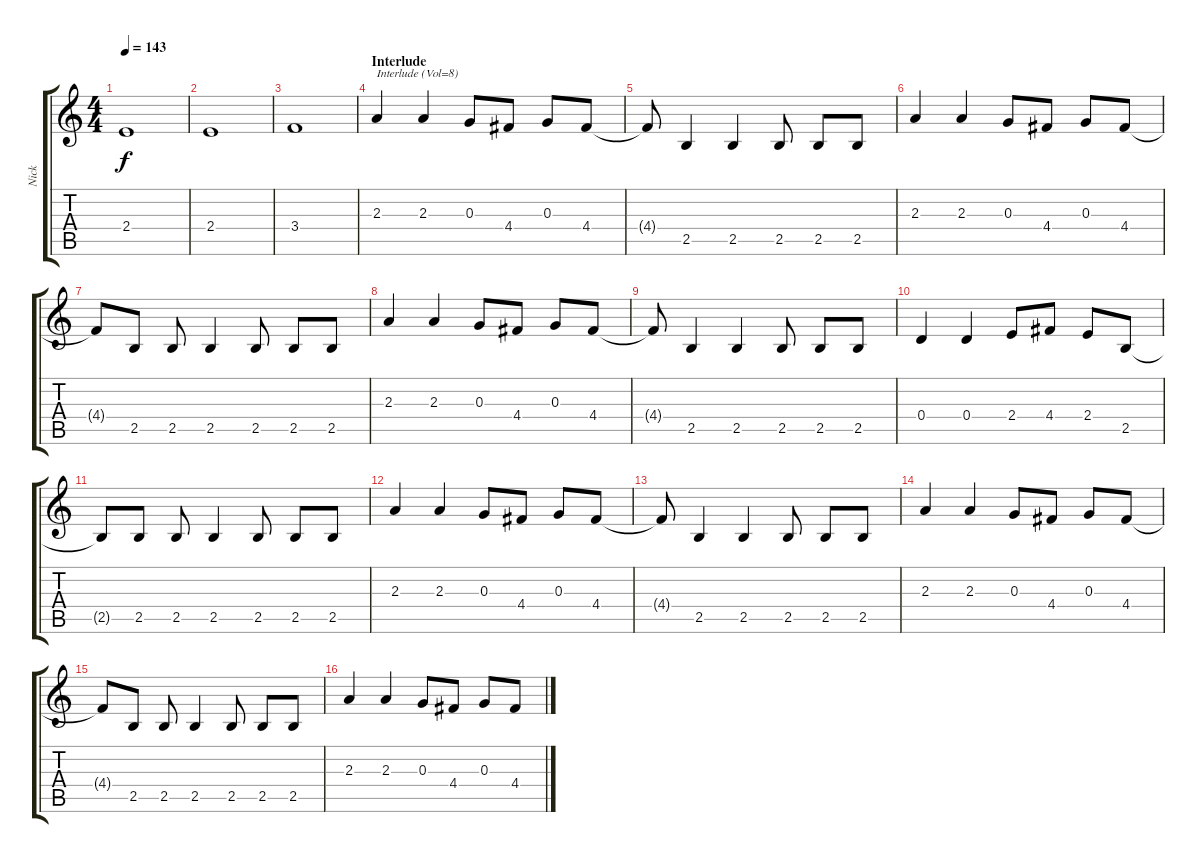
\track ("Nick" "Nick") {instrument distortionguitar}
\staff {score tabs}
\tuning (E4 B3 G3 D3 A2 E2) {hide}
\ts (4 4)
\tempo 143
\clef g2
\ks c
2.4.1{dy f} |
2.4.1 |
3.4.1 |
\section ("" "Interlude")
2.3.4{txt "Interlude (Vol=8)" volume 8} 2.3.4 0.3.8 4.4.8 0.3.8 4.4.8 |
4.4{t}.8 2.5.4 2.5.4 2.5.8 2.5.8 2.5.8 |
2.3.4 2.3.4 0.3.8 4.4.8 0.3.8 4.4.8 |
4.4{t}.8 2.5.8 2.5.8 2.5.4 2.5.8 2.5.8 2.5.8 |
2.3.4 2.3.4 0.3.8 4.4.8 0.3.8 4.4.8 |
4.4{t}.8 2.5.4 2.5.4 2.5.8 2.5.8 2.5.8 |
0.4.4 0.4.4 2.4.8 4.4.8 2.4.8 2.5.8 |
2.5{t}.8 2.5.8 2.5.8 2.5.4 2.5.8 2.5.8 2.5.8 |
2.3.4 2.3.4 0.3.8 4.4.8 0.3.8 4.4.8 |
4.4{t}.8 2.5.4 2.5.4 2.5.8 2.5.8 2.5.8 |
2.3.4 2.3.4 0.3.8 4.4.8 0.3.8 4.4.8 |
4.4{t}.8 2.5.8 2.5.8 2.5.4 2.5.8 2.5.8 2.5.8 |
2.3.4 2.3.4 0.3.8 4.4.8 0.3.8 4.4.8
